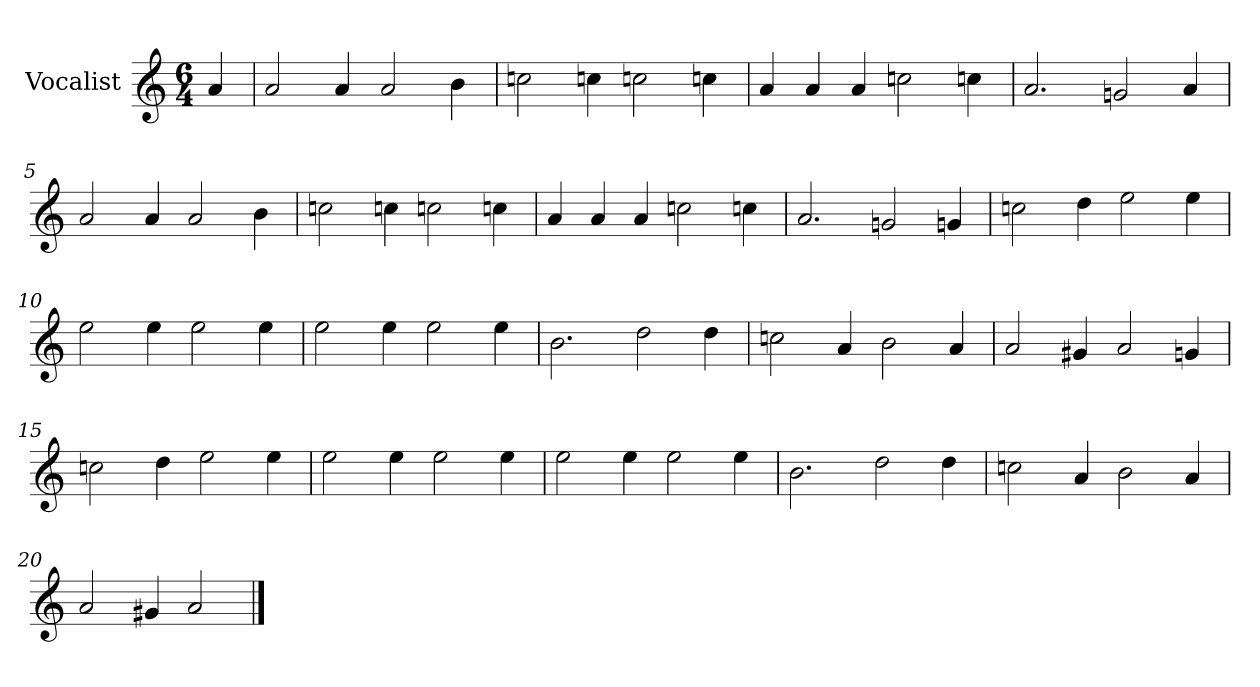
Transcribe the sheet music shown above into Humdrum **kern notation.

**kern
*part1
*staff1
*I"Vocalist
*k[]
*a:
*M6/4
=
4a
=1
2a
4a
2a
4b
=2
2ccn
4ccn
2ccn
4ccn
=3
4a
4a
4a
2ccn
4ccn
=4
2.a
2gn
4a
=5
2a
4a
2a
4b
=6
2ccn
4ccn
2ccn
4ccn
=7
4a
4a
4a
2ccn
4ccn
=8
2.a
2gn
4gn
=9
2ccn
4dd
2ee
4ee
=10
2ee
4ee
2ee
4ee
=11
2ee
4ee
2ee
4ee
=12
2.b
2dd
4dd
=13
2ccn
4a
2b
4a
=14
2a
4g#X
2a
4gn
=15
2ccn
4dd
2ee
4ee
=16
2ee
4ee
2ee
4ee
=17
2ee
4ee
2ee
4ee
=18
2.b
2dd
4dd
=19
2ccn
4a
2b
4a
=20
2a
4g#X
2a
==
*-
